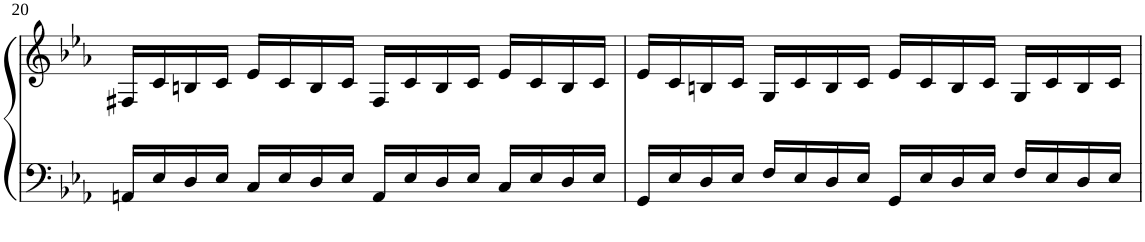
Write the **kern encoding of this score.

**kern	**kern
*part1	*part1
*staff2	*staff1
*I"Piano	*
*I'Pno	*
!!LO:PB:g=z
*clefF4	*clefG2
*k[b-e-a-]	*k[b-e-a-]
*M4/4	*M4/4
*met(c)	*met(c)
=20	=20
16AAn/LL	16F#X/LL
16E-/	16c/
16D/	16Bn/
16E-/JJ	16c/JJ
16C/LL	16e-/LL
16E-/	16c/
16D/	16B/
16E-/JJ	16c/JJ
16AA/LL	16F#/LL
16E-/	16c/
16D/	16B/
16E-/JJ	16c/JJ
16C/LL	16e-/LL
16E-/	16c/
16D/	16B/
16E-/JJ	16c/JJ
=21	=21
16GG/LL	16e-/LL
16E-/	16c/
16D/	16Bn/
16E-/JJ	16c/JJ
16F/LL	16G/LL
16E-/	16c/
16D/	16B/
16E-/JJ	16c/JJ
16GG/LL	16e-/LL
16E-/	16c/
16D/	16B/
16E-/JJ	16c/JJ
16F/LL	16G/LL
16E-/	16c/
16D/	16B/
16E-/JJ	16c/JJ
=	=
*-	*-
